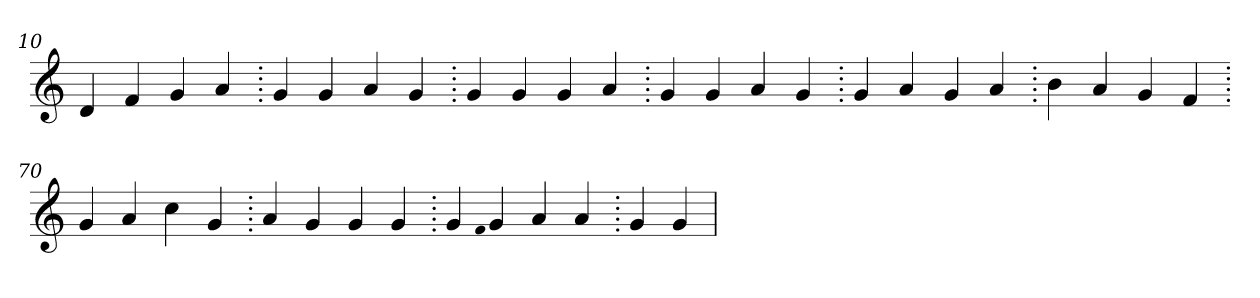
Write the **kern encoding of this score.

**kern
*part1
*staff1
*clefG2
=10.
4d
4f
4g
4a
=20.
4g
4g
4a
4g
=30.
4g
4g
4g
4a
=40.
4g
4g
4a
4g
=50.
4g
4a
4g
4a
=60.
4b
4a
4g
4f
=70.
4g
4a
4cc
4g
=80.
4a
4g
4g
4g
=90.
4g
qqf
4g
4a
4a
=100.
4g
4g
=
*-
